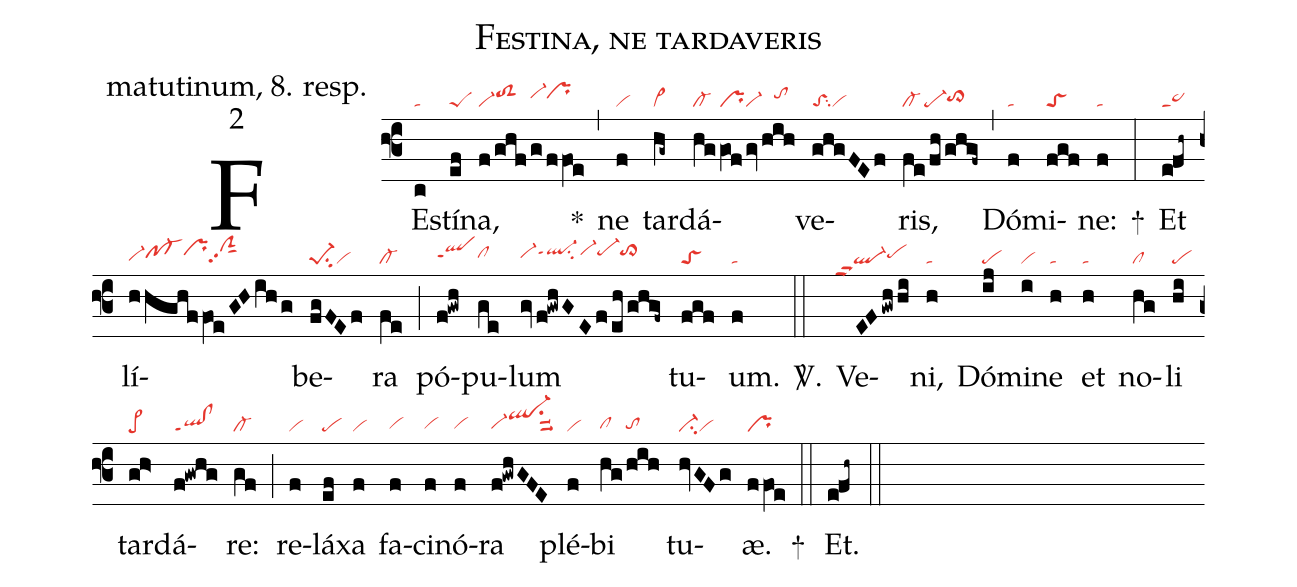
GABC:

name: Festina, ne tardaveris;
office-part: matutinum, 8. resp.;
mode: 2;
nabc-lines: 1;
%%
(f3)
FE(c|ta)stí(ef|peS)na,(f/ghf|vi-toS2hi|/g|vi-hi|/ffOe|prhi) *(,)
ne(f|vi) tar(hg~|vi>)dá(hg|cl-|gOf|pr|gv|vi-|hih|///tohi)ve(ghgFEf|toSsu2vi)ris,(fe|cl-|/fh/ghgf~|`pe-to>hh) (,)
Dó(f|ta)mi(fgf|toS)ne:(f|ta) +(:)
Et(e!fh~|pe>2) lí(hhghffOeGHihg|vi-hgpf-hhprhiciGhjpp2)be(fgFEf|pe-1su2vi)ra(fe|cl-) (;)
pó(f!gwh|qlhhppt1)pu(ge|clhh)lum(gvf!gwhGEf/eh/ghgf~|vi-hhql-hippt1su2vi-hipe-hito>hi) tu(fgf|toS)um.(f|ta) <sp>V/</sp>.(::)
Ve(EFgwh/hi|`````ql-ppu2pehh)ni,(h|ta) Dó(ij|pe)mi(i|vi)ne(h|ta) et(h|ta) no(hg|cl)li(hi|pe) tar(gh>|pe>)dá(f!gwhg|ql!clppt1)re:(gf|cl-) (;)
re(f|vi)lá(ef|pe)xa(f|vi) fa(f|vihg)ci(f|vihg)nó(f|vihg)ra(f!gwhGFE|vi-hgql-hjsu1suu2) plé(f|vi)bi(hg|clhg|/hih|tohg) tu(hvGFg|ci-vi)æ.(ffOe|pr) +(::)
Et.(e!fh~) (::)
